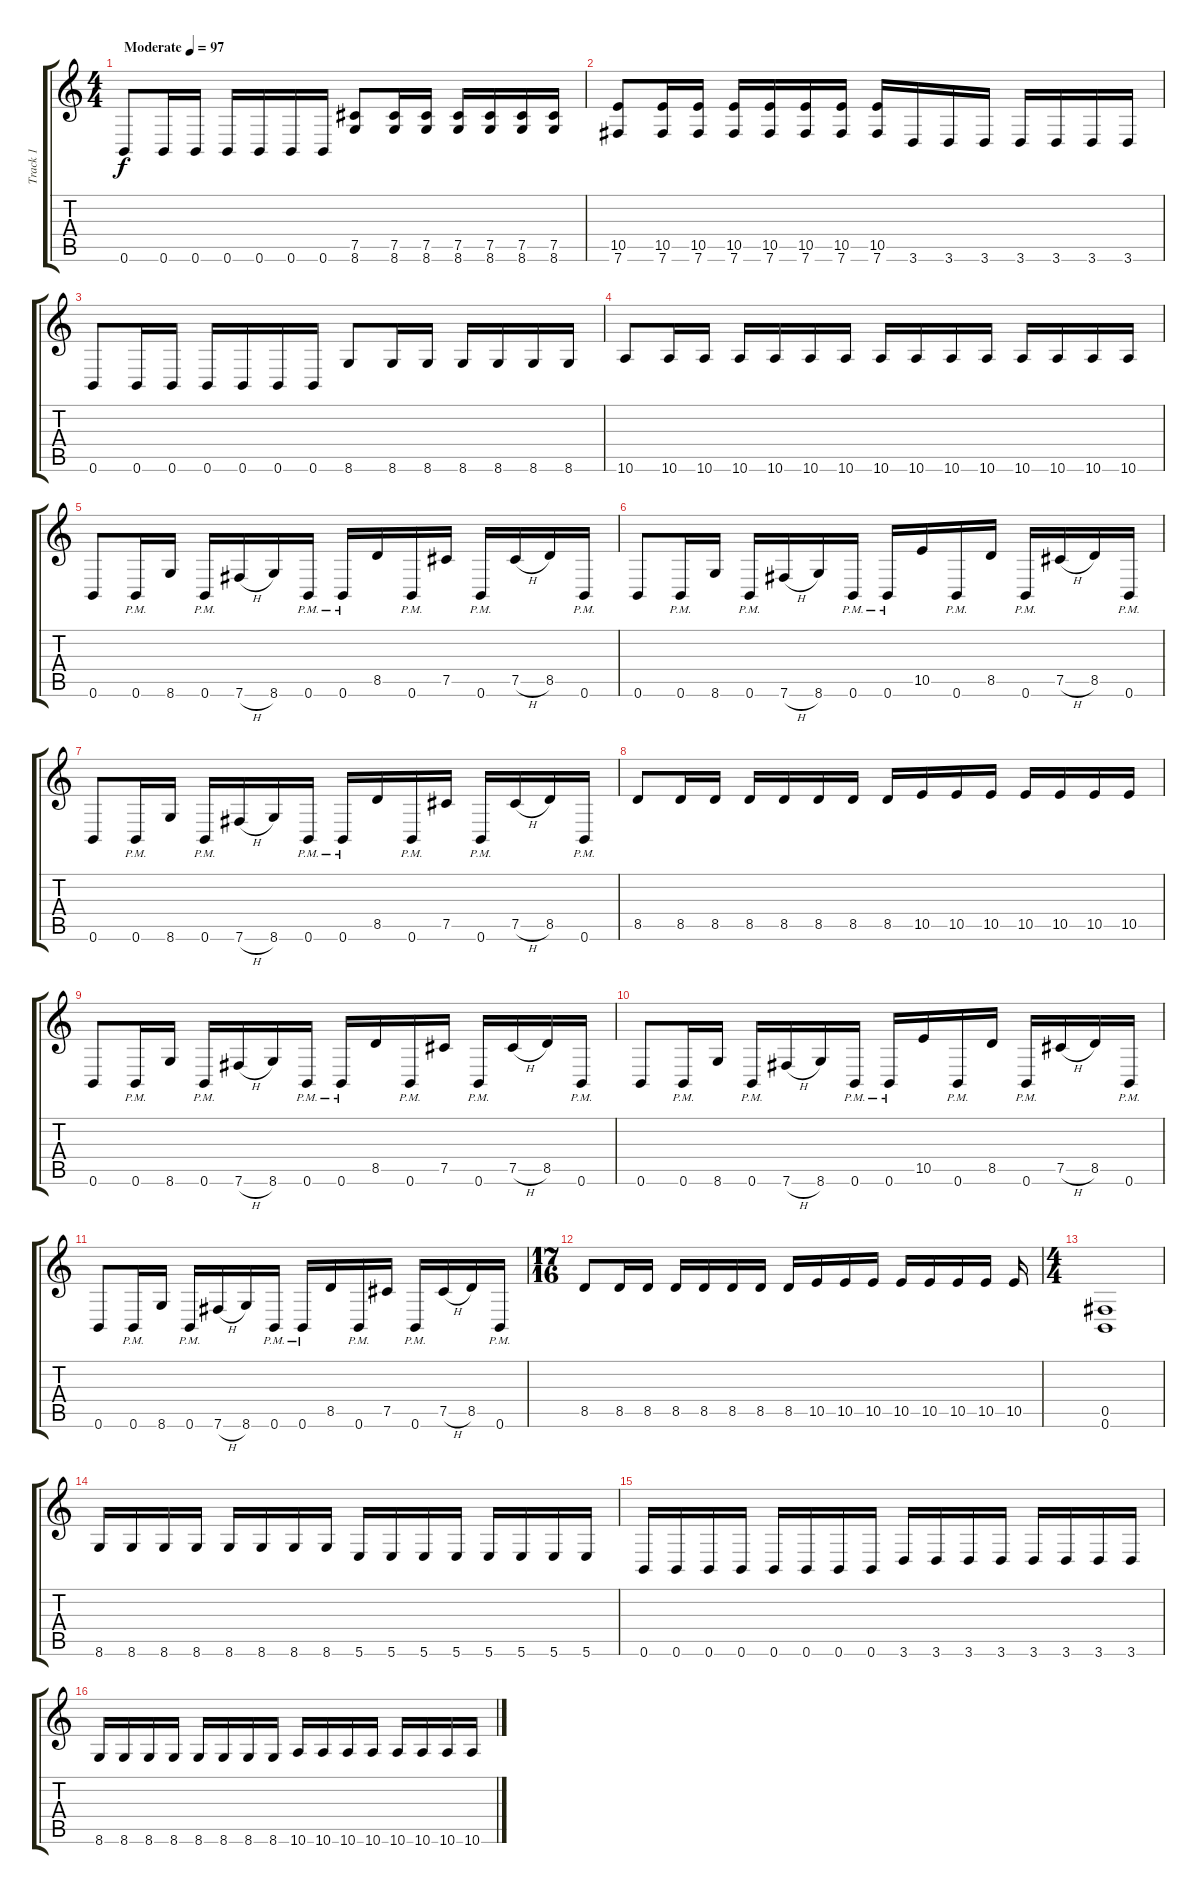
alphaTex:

\track ("Track 1" "Track 1") {instrument distortionguitar}
\staff {score tabs}
\tuning (Db4 Ab3 E3 B2 Gb2 B1) {hide}
\ts (4 4)
\tempo (97 "Moderate")
\clef g2
\ks c
0.6.8{dy f instrument distortionguitar} 0.6.16 0.6.16 0.6.16 0.6.16 0.6.16 0.6.16 (7.5 8.6).8 (7.5 8.6).16 (7.5 8.6).16 (7.5 8.6).16 (7.5 8.6).16 (7.5 8.6).16 (7.5 8.6).16 |
(10.5 7.6).8 (10.5 7.6).16 (10.5 7.6).16 (10.5 7.6).16 (10.5 7.6).16 (10.5 7.6).16 (10.5 7.6).16 (10.5 7.6).16 3.6.16 3.6.16 3.6.16 3.6.16 3.6.16 3.6.16 3.6.16 |
0.6.8 0.6.16 0.6.16 0.6.16 0.6.16 0.6.16 0.6.16 8.6.8 8.6.16 8.6.16 8.6.16 8.6.16 8.6.16 8.6.16 |
10.6.8 10.6.16 10.6.16 10.6.16 10.6.16 10.6.16 10.6.16 10.6.16 10.6.16 10.6.16 10.6.16 10.6.16 10.6.16 10.6.16 10.6.16 |
0.6.8 0.6{pm}.16 8.6.16 0.6{pm}.16 7.6{h}.16 8.6.16 0.6{pm}.16 0.6{pm}.16 8.5.16 0.6{pm}.16 7.5.16 0.6{pm}.16 7.5{h}.16 8.5.16 0.6{pm}.16 |
0.6.8 0.6{pm}.16 8.6.16 0.6{pm}.16 7.6{h}.16 8.6.16 0.6{pm}.16 0.6{pm}.16 10.5.16 0.6{pm}.16 8.5.16 0.6{pm}.16 7.5{h}.16 8.5.16 0.6{pm}.16 |
0.6.8 0.6{pm}.16 8.6.16 0.6{pm}.16 7.6{h}.16 8.6.16 0.6{pm}.16 0.6{pm}.16 8.5.16 0.6{pm}.16 7.5.16 0.6{pm}.16 7.5{h}.16 8.5.16 0.6{pm}.16 |
8.5.8 8.5.16 8.5.16 8.5.16 8.5.16 8.5.16 8.5.16 8.5.16 10.5.16 10.5.16 10.5.16 10.5.16 10.5.16 10.5.16 10.5.16 |
0.6.8 0.6{pm}.16 8.6.16 0.6{pm}.16 7.6{h}.16 8.6.16 0.6{pm}.16 0.6{pm}.16 8.5.16 0.6{pm}.16 7.5.16 0.6{pm}.16 7.5{h}.16 8.5.16 0.6{pm}.16 |
0.6.8 0.6{pm}.16 8.6.16 0.6{pm}.16 7.6{h}.16 8.6.16 0.6{pm}.16 0.6{pm}.16 10.5.16 0.6{pm}.16 8.5.16 0.6{pm}.16 7.5{h}.16 8.5.16 0.6{pm}.16 |
0.6.8 0.6{pm}.16 8.6.16 0.6{pm}.16 7.6{h}.16 8.6.16 0.6{pm}.16 0.6{pm}.16 8.5.16 0.6{pm}.16 7.5.16 0.6{pm}.16 7.5{h}.16 8.5.16 0.6{pm}.16 |
\ts (17 16)
8.5.8 8.5.16 8.5.16 8.5.16 8.5.16 8.5.16 8.5.16 8.5.16 10.5.16 10.5.16 10.5.16 10.5.16 10.5.16 10.5.16 10.5.16 10.5.16 |
\ts (4 4)
(0.5 0.6).1 |
8.6.16 8.6.16 8.6.16 8.6.16 8.6.16 8.6.16 8.6.16 8.6.16 5.6.16 5.6.16 5.6.16 5.6.16 5.6.16 5.6.16 5.6.16 5.6.16 |
0.6.16 0.6.16 0.6.16 0.6.16 0.6.16 0.6.16 0.6.16 0.6.16 3.6.16 3.6.16 3.6.16 3.6.16 3.6.16 3.6.16 3.6.16 3.6.16 |
8.6.16 8.6.16 8.6.16 8.6.16 8.6.16 8.6.16 8.6.16 8.6.16 10.6.16 10.6.16 10.6.16 10.6.16 10.6.16 10.6.16 10.6.16 10.6.16
